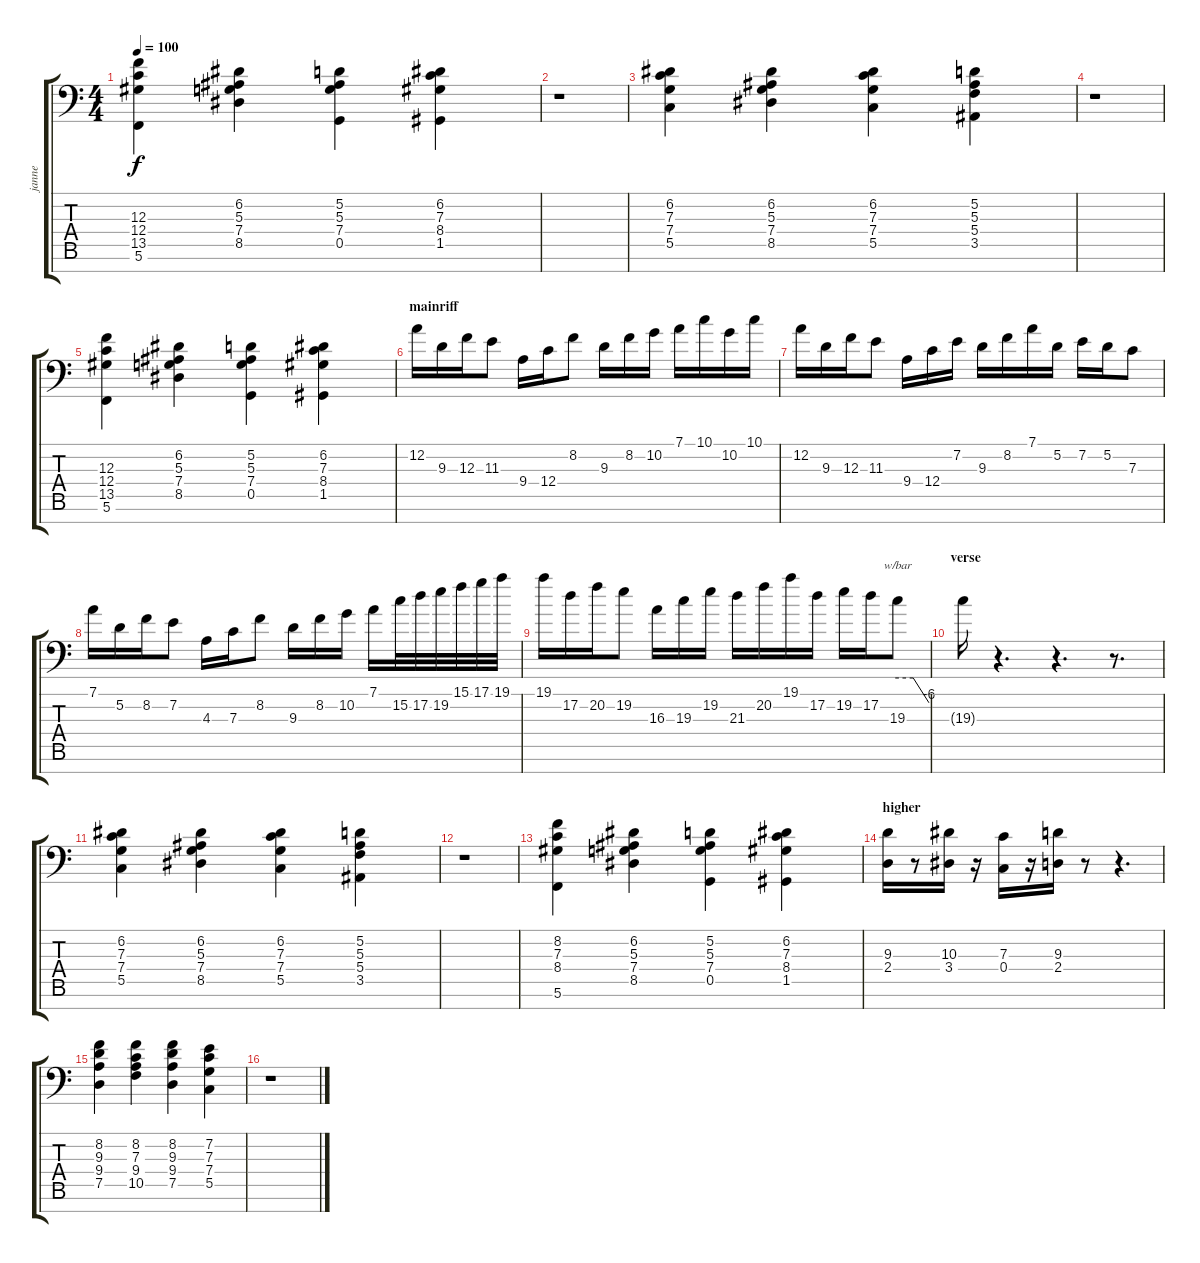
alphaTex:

\track ("janne" "janne") {instrument lead2sawtooth}
\staff {score tabs}
\tuning (D4 A3 F3 C3 G2 C2 A1) {hide}
\ts (4 4)
\tempo 100
\clef f4
\ks c
(12.3 12.4 13.5 5.6).4{dy f instrument stringensemble1} (6.2 5.3 7.4 8.5).4{instrument stringensemble1} (5.2 5.3 7.4 0.5).4{instrument stringensemble1} (6.2 7.3 8.4 1.5).4{instrument stringensemble1} |
r.1 |
(6.2 7.3 7.4 5.5).4{instrument stringensemble1} (6.2 5.3 7.4 8.5).4{instrument stringensemble1} (6.2 7.3 7.4 5.5).4{instrument stringensemble1} (5.2 5.3 5.4 3.5).4{instrument stringensemble1} |
r.1 |
(12.3 12.4 13.5 5.6).4{instrument stringensemble1} (6.2 5.3 7.4 8.5).4{instrument stringensemble1} (5.2 5.3 7.4 0.5).4{instrument stringensemble1} (6.2 7.3 8.4 1.5).4{instrument stringensemble1} |
\section ("" "mainriff")
12.2.16{instrument lead2sawtooth} 9.3.16 12.3.16 11.3.8 9.4.16 12.4.16 8.2.8 9.3.16 8.2.16 10.2.16 7.1.16 10.1.16 10.2.16 10.1.16 |
12.2.16 9.3.16 12.3.16 11.3.8 9.4.16 12.4.16 7.2.16 9.3.16 8.2.16 7.1.16 5.2.16 7.2.16 5.2.16 7.3.8 |
7.1.16 5.2.16 8.2.16 7.2.8 4.3.16 7.3.16 8.2.8 9.3.16 8.2.16 10.2.16 7.1.16 15.2.32 17.2.32 19.2.32 15.1.32 17.1.32 19.1.32 |
19.1.16 17.2.16 20.2.16 19.2.8 16.3.16 19.3.16 19.2.16 21.3.16 20.2.16 19.1.16 17.2.16 19.2.16 17.2.16 19.3.8{tbe (custom default 0 0 30 0 60 -24)} |
\section ("" "verse")
19.3{t}.16 r.4{d} r.4{d} r.8{d} |
(6.2 7.3 7.4 5.5).4{instrument stringensemble1} (6.2 5.3 7.4 8.5).4{instrument stringensemble1} (6.2 7.3 7.4 5.5).4{instrument stringensemble1} (5.2 5.3 5.4 3.5).4{instrument stringensemble1} |
r.1 |
(8.2 7.3 8.4 5.6).4{instrument stringensemble1} (6.2 5.3 7.4 8.5).4{instrument stringensemble1} (5.2 5.3 7.4 0.5).4{instrument stringensemble1} (6.2 7.3 8.4 1.5).4{instrument stringensemble1} |
\section ("" "higher")
(9.3 2.4).16{instrument stringensemble1} r.8 (10.3 3.4).16 r.16 (7.3 0.4).16 r.16 (9.3 2.4).16 r.8 r.4{d} |
(8.2 9.3 9.4 7.5).4{instrument stringensemble1} (8.2 7.3 9.4 10.5).4{instrument stringensemble1} (8.2 9.3 9.4 7.5).4{instrument stringensemble1} (7.2 7.3 7.4 5.5).4{instrument stringensemble1} |
r.1
